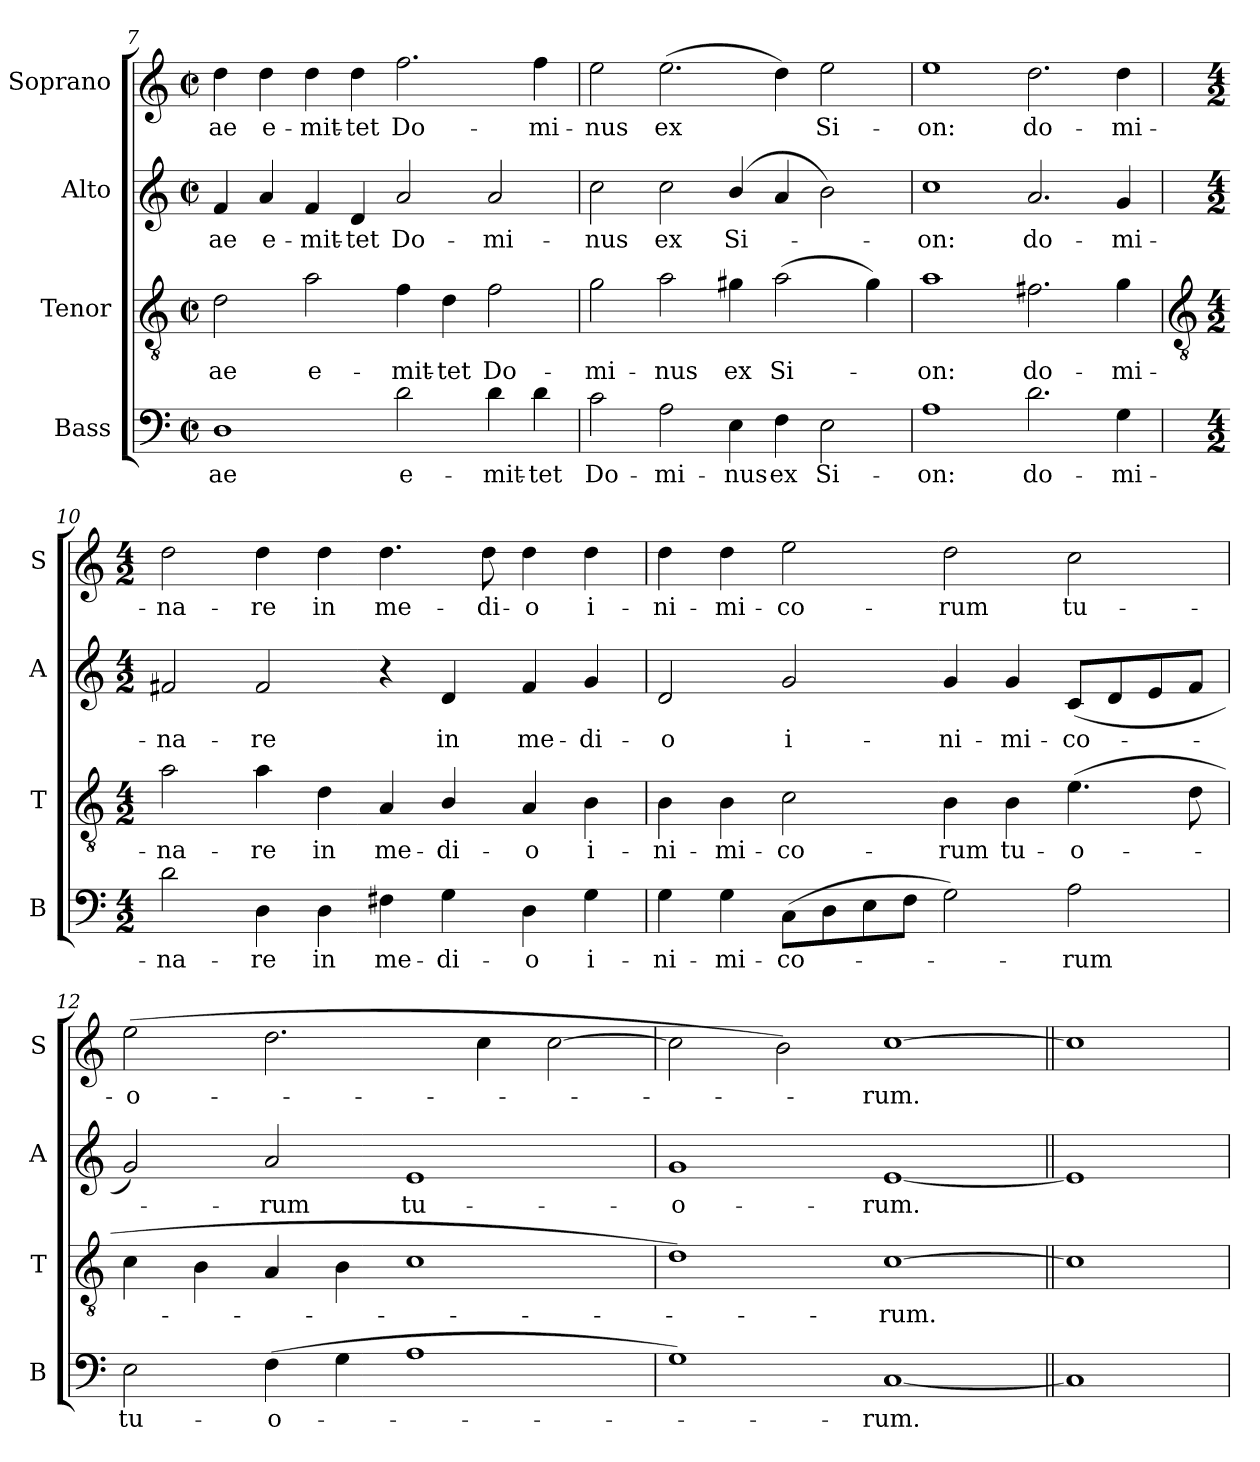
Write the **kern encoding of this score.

**kern	**text	**kern	**text	**kern	**text	**kern	**text
*part4	*part4	*part3	*part3	*part2	*part2	*part1	*part1
*staff4	*staff4	*staff3	*staff3	*staff2	*staff2	*staff1	*staff1
*I"Bass	*	*I"Tenor	*	*I"Alto	*	*I"Soprano	*
*I'B	*	*I'T	*	*I'A	*	*I'S	*
*clefF4	*	*clefGv2	*	*clefG2	*	*clefG2	*
*k[]	*	*k[]	*	*k[]	*	*k[]	*
*C:	*	*C:	*	*C:	*	*C:	*
*M4/2	*	*M4/2	*	*M4/2	*	*M4/2	*
*met(c|)	*	*met(c|)	*	*met(c|)	*	*met(c|)	*
=7	=7	=7	=7	=7	=7	=7	=7
!	!LO:LY:b	!	!LO:LY:b	!	!LO:LY:b	!	!LO:LY:b
1D	-ae	2d	-ae	4f	-ae	4dd	-ae
!	!	!	!	!	!LO:LY:b	!	!LO:LY:b
.	.	.	.	4a	e-	4dd	e-
!	!	!	!LO:LY:b	!	!LO:LY:b	!	!LO:LY:b
.	.	2a	e-	4f	-mit-	4dd	-mit-
!	!	!	!	!	!LO:LY:b	!	!LO:LY:b
.	.	.	.	4d	-tet	4dd	-tet
!	!LO:LY:b	!	!LO:LY:b	!	!LO:LY:b	!	!LO:LY:b
2d	e-	4f	-mit-	2a	Do-	2.ff	Do-
!	!	!	!LO:LY:b	!	!	!	!
.	.	4d	-tet	.	.	.	.
!	!LO:LY:b	!	!LO:LY:b	!	!LO:LY:b	!	!
4d	-mit-	2f	Do-	2a	-mi-	.	.
!	!LO:LY:b	!	!	!	!	!	!LO:LY:b
4d	-tet	.	.	.	.	4ff	-mi-
=8	=8	=8	=8	=8	=8	=8	=8
!	!LO:LY:b	!	!LO:LY:b	!	!LO:LY:b	!	!LO:LY:b
2c	Do-	2g	-mi-	2cc	-nus	2ee	-nus
!	!LO:LY:b	!	!LO:LY:b	!	!LO:LY:b	!	!LO:LY:b
2A	-mi-	2a	-nus	2cc	ex	(>2.ee	ex
!	!LO:LY:b	!	!LO:LY:b	!	!LO:LY:b	!	!
4E	-nus	4g#X	ex	(<4b/	Si-	.	.
!	!LO:LY:b	!	!LO:LY:b	!	!	!	!
4F	ex	(>2a	Si-	4a	.	4dd)	.
!	!LO:LY:b	!	!	!	!	!	!LO:LY:b
2E	Si-	.	.	2b)	.	2ee	Si-
.	.	4g#)	.	.	.	.	.
=9	=9	=9	=9	=9	=9	=9	=9
!	!LO:LY:b	!	!LO:LY:b	!	!LO:LY:b	!	!LO:LY:b
1A	-on:	1a	on:	1cc	on:	1ee	-on:
!	!LO:LY:b	!	!LO:LY:b	!	!LO:LY:b	!	!LO:LY:b
2.d	do-	2.f#X	do-	2.a	do-	2.dd	do-
!	!LO:LY:b	!	!LO:LY:b	!	!LO:LY:b	!	!LO:LY:b
4G	-mi-	4g	-mi-	4g	-mi-	4dd	-mi-
!!LO:LB:g=z
=10	=10	=10	=10	=10	=10	=10	=10
*	*	*clefGv2	*	*	*	*	*
*M4/2	*	*M4/2	*	*M4/2	*	*M4/2	*
!	!LO:LY:b	!	!LO:LY:b	!	!LO:LY:b	!	!LO:LY:b
2d	-na-	2a	-na-	2f#X	-na-	2dd	-na-
!	!LO:LY:b	!	!LO:LY:b	!	!LO:LY:b	!	!LO:LY:b
4D	-re	4a	-re	2f#	-re	4dd	-re
!	!LO:LY:b	!	!LO:LY:b	!	!	!	!LO:LY:b
4D	in	4d	in	.	.	4dd	in
!	!LO:LY:b	!	!LO:LY:b	!	!	!	!LO:LY:b
4F#X	me-	4A	me-	4r	.	4.dd	me-
!	!LO:LY:b	!	!LO:LY:b	!	!LO:LY:b	!	!
4G	-di-	4B/	-di-	4d	in	.	.
!	!	!	!	!	!	!	!LO:LY:b
.	.	.	.	.	.	8dd	-di-
!	!LO:LY:b	!	!LO:LY:b	!	!LO:LY:b	!	!LO:LY:b
4D	-o	4A	-o	4f#	me-	4dd	-o
!	!LO:LY:b	!	!LO:LY:b	!	!LO:LY:b	!	!LO:LY:b
4G	i-	4B	i-	4g	-di-	4dd	i-
=11	=11	=11	=11	=11	=11	=11	=11
!	!LO:LY:b	!	!LO:LY:b	!	!LO:LY:b	!	!LO:LY:b
4G	-ni-	4B	-ni-	2d	-o	4dd	-ni-
!	!LO:LY:b	!	!LO:LY:b	!	!	!	!LO:LY:b
4G	-mi-	4B	-mi-	.	.	4dd	-mi-
!	!LO:LY:b	!	!LO:LY:b	!	!LO:LY:b	!	!LO:LY:b
(>8CL	-co-	2c	-co-	2g	i-	2ee	-co-
8D	.	.	.	.	.	.	.
8E	.	.	.	.	.	.	.
8FJ	.	.	.	.	.	.	.
!	!	!	!LO:LY:b	!	!LO:LY:b	!	!LO:LY:b
2G)	.	4B	-rum	4g	-ni-	2dd	-rum
!	!	!	!LO:LY:b	!	!LO:LY:b	!	!
.	.	4B	tu-	4g	-mi-	.	.
!	!LO:LY:b	!	!LO:LY:b	!	!LO:LY:b	!	!LO:LY:b
2A	rum	(>4.e	-o-	(<8cL	-co-	2cc	tu-
.	.	.	.	8d	.	.	.
.	.	.	.	8e	.	.	.
.	.	8d	.	8fJ	.	.	.
=12	=12	=12	=12	=12	=12	=12	=12
!	!LO:LY:b	!	!	!	!	!	!LO:LY:b
2E	tu-	4c	.	2g)	.	(>2ee	-o-
.	.	4B	.	.	.	.	.
!	!LO:LY:b	!	!	!	!LO:LY:b	!	!
(>4F	-o-	4A	.	2a	rum	2.dd	.
4G	.	4B	.	.	.	.	.
!	!	!	!	!	!LO:LY:b	!	!
1A	.	1c	.	1e	tu-	.	.
.	.	.	.	.	.	4cc	.
.	.	.	.	.	.	[2cc	.
=13	=13	=13	=13	=13	=13	=13	=13
!	!	!	!	!	!LO:LY:b	!	!
1G)	.	1d)	.	1g	-o-	2cc]	.
.	.	.	.	.	.	2b)	.
!	!LO:LY:b	!	!LO:LY:b	!	!LO:LY:b	!	!LO:LY:b
[1C	rum.	[1c	rum.	[1e	-rum.	[1cc	rum.
=14||	=14||	=14||	=14||	=14||	=14||	=14||	=14||
1C]	.	1c]	.	1e]	.	1cc]	.
=	=	=	=	=	=	=	=
*-	*-	*-	*-	*-	*-	*-	*-
